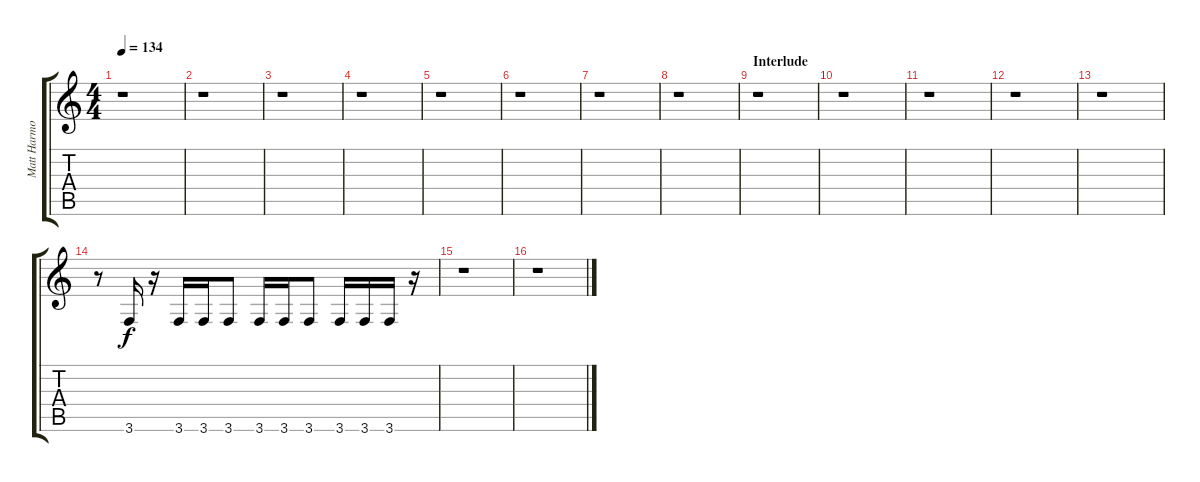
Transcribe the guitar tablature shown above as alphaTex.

\track ("Matt Harmonics" "Matt Harmo") {instrument guitarharmonics}
\staff {score tabs}
\tuning (E4 B3 G3 D3 A2 D2) {hide}
\ts (4 4)
\tempo 134
\clef g2
\ks c
r.1{dy f} |
r.1 |
r.1 |
r.1 |
r.1 |
r.1 |
r.1 |
r.1 |
\section ("" "Interlude")
r.1 |
r.1 |
r.1 |
r.1 |
r.1 |
r.8 3.6.16 r.16 3.6.16 3.6.16 3.6.8 3.6.16 3.6.16 3.6.8 3.6.16 3.6.16 3.6.16 r.16 |
r.1 |
r.1
